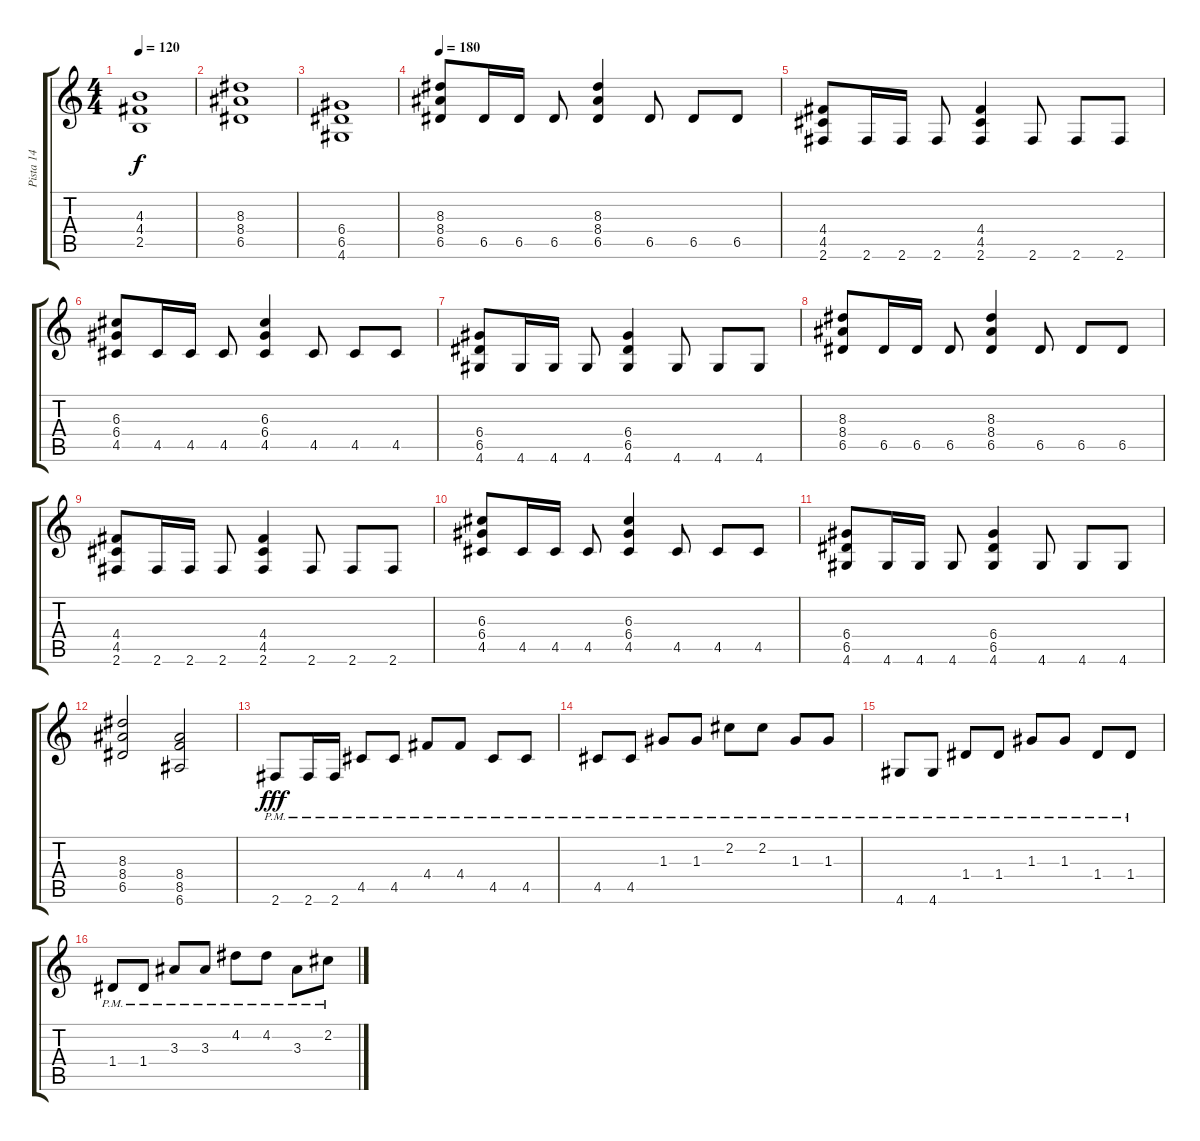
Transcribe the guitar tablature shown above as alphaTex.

\track ("Pista 14" "Pista 14") {instrument distortionguitar}
\staff {score tabs}
\tuning (E4 B3 G3 D3 A2 E2) {hide}
\ts (4 4)
\tempo 120
\clef g2
\ks c
(4.3 4.4 2.5).1{dy f} |
(8.3 8.4 6.5).1 |
(6.4 6.5 4.6).1 |
\tempo 180
(8.3 8.4 6.5).8 6.5.16 6.5.16 6.5.8 (8.3 8.4 6.5).4 6.5.8 6.5.8 6.5.8 |
(4.4 4.5 2.6).8 2.6.16 2.6.16 2.6.8 (4.4 4.5 2.6).4 2.6.8 2.6.8 2.6.8 |
(6.3 6.4 4.5).8 4.5.16 4.5.16 4.5.8 (6.3 6.4 4.5).4 4.5.8 4.5.8 4.5.8 |
(6.4 6.5 4.6).8 4.6.16 4.6.16 4.6.8 (6.4 6.5 4.6).4 4.6.8 4.6.8 4.6.8 |
(8.3 8.4 6.5).8 6.5.16 6.5.16 6.5.8 (8.3 8.4 6.5).4 6.5.8 6.5.8 6.5.8 |
(4.4 4.5 2.6).8 2.6.16 2.6.16 2.6.8 (4.4 4.5 2.6).4 2.6.8 2.6.8 2.6.8 |
(6.3 6.4 4.5).8 4.5.16 4.5.16 4.5.8 (6.3 6.4 4.5).4 4.5.8 4.5.8 4.5.8 |
(6.4 6.5 4.6).8 4.6.16 4.6.16 4.6.8 (6.4 6.5 4.6).4 4.6.8 4.6.8 4.6.8 |
(8.3 8.4 6.5).2 (8.4 8.5 6.6).2 |
2.6{pm}.8{dy fff volume 16 balance 8} 2.6{pm}.16 2.6{pm}.16 4.5{pm}.8 4.5{pm}.8 4.4{pm}.8 4.4{pm}.8 4.5{pm}.8 4.5{pm}.8 |
4.5{pm}.8 4.5{pm}.8 1.3{pm}.8 1.3{pm}.8 2.2{pm}.8 2.2{pm}.8 1.3{pm}.8 1.3{pm}.8 |
4.6{pm}.8 4.6{pm}.8 1.4{pm}.8 1.4{pm}.8 1.3{pm}.8 1.3{pm}.8 1.4{pm}.8 1.4{pm}.8 |
1.4{pm}.8 1.4{pm}.8 3.3{pm}.8 3.3{pm}.8 4.2{pm}.8 4.2{pm}.8 3.3{pm}.8 2.2{pm}.8
